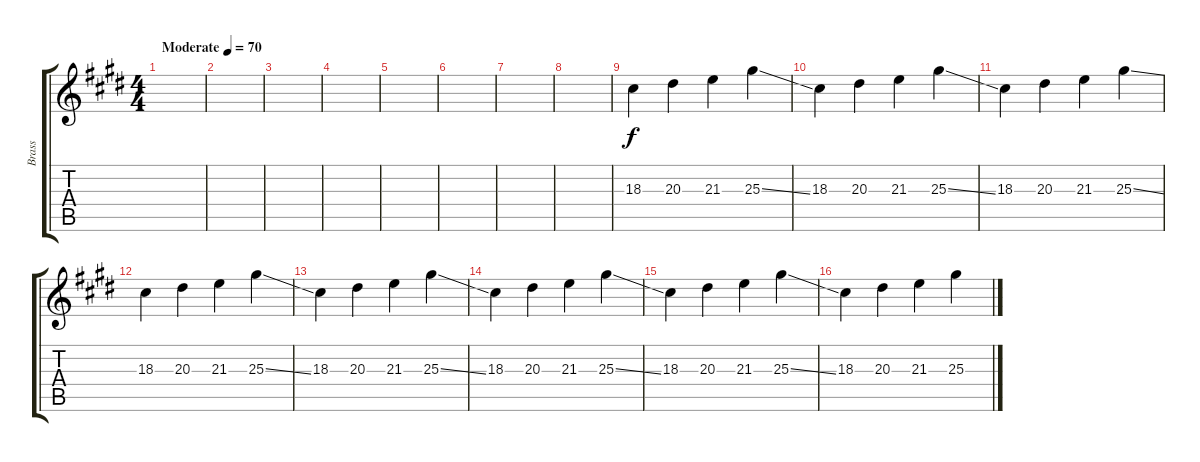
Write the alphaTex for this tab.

\track ("Brass" "Brass") {instrument trombone}
\staff {score tabs}
\tuning (E4 B3 G3 D3 A2 E2) {hide}
\ts (4 4)
\tempo (70 "Moderate")
\clef g2
\ks e
|
|
|
|
|
|
|
|
18.3.4 20.3.4 21.3.4 25.3{ss}.4 |
18.3.4 20.3.4 21.3.4 25.3{ss}.4 |
18.3.4 20.3.4 21.3.4 25.3{ss}.4 |
18.3.4 20.3.4 21.3.4 25.3{ss}.4 |
18.3.4 20.3.4 21.3.4 25.3{ss}.4 |
18.3.4 20.3.4 21.3.4 25.3{ss}.4 |
18.3.4 20.3.4 21.3.4 25.3{ss}.4 |
18.3.4 20.3.4 21.3.4 25.3.4
